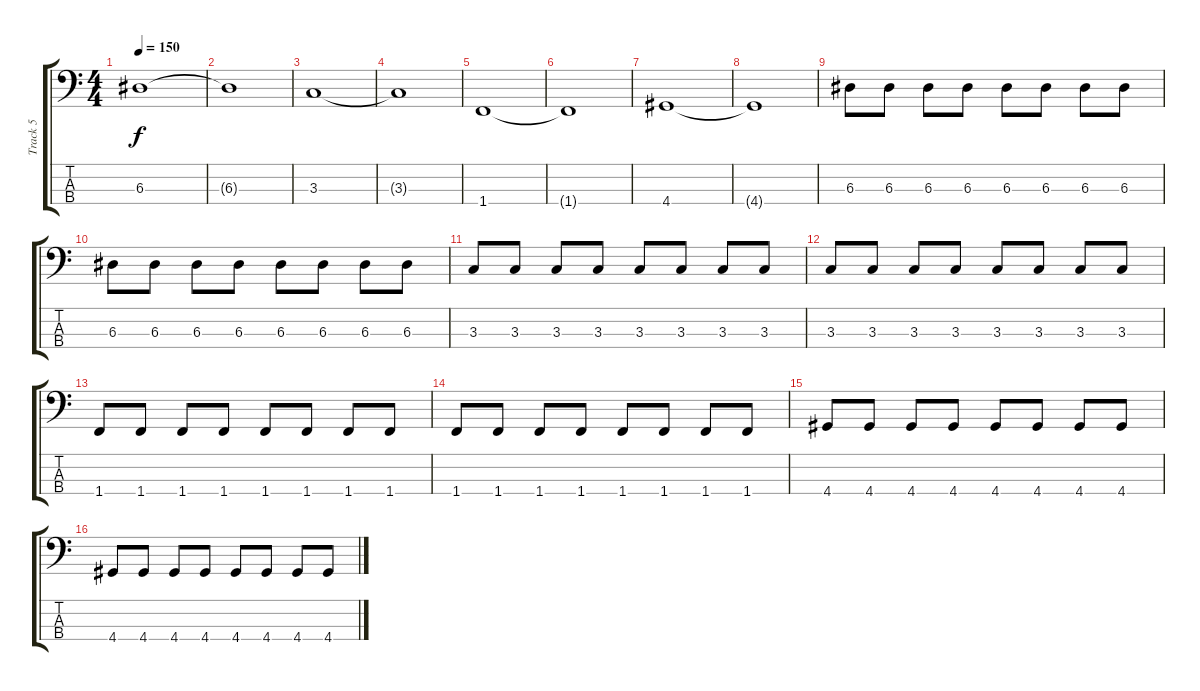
\track ("Track 5" "Track 5") {instrument electricbassfinger}
\staff {score tabs}
\tuning (G2 D2 A1 E1) {hide}
\ts (4 4)
\tempo 150
\clef f4
\ks c
6.3.1{dy f} |
6.3{t}.1 |
3.3.1 |
3.3{t}.1 |
1.4.1 |
1.4{t}.1 |
4.4.1 |
4.4{t}.1 |
6.3.8 6.3.8 6.3.8 6.3.8 6.3.8 6.3.8 6.3.8 6.3.8 |
6.3.8 6.3.8 6.3.8 6.3.8 6.3.8 6.3.8 6.3.8 6.3.8 |
3.3.8 3.3.8 3.3.8 3.3.8 3.3.8 3.3.8 3.3.8 3.3.8 |
3.3.8 3.3.8 3.3.8 3.3.8 3.3.8 3.3.8 3.3.8 3.3.8 |
1.4.8 1.4.8 1.4.8 1.4.8 1.4.8 1.4.8 1.4.8 1.4.8 |
1.4.8 1.4.8 1.4.8 1.4.8 1.4.8 1.4.8 1.4.8 1.4.8 |
4.4.8 4.4.8 4.4.8 4.4.8 4.4.8 4.4.8 4.4.8 4.4.8 |
4.4.8 4.4.8 4.4.8 4.4.8 4.4.8 4.4.8 4.4.8 4.4.8
